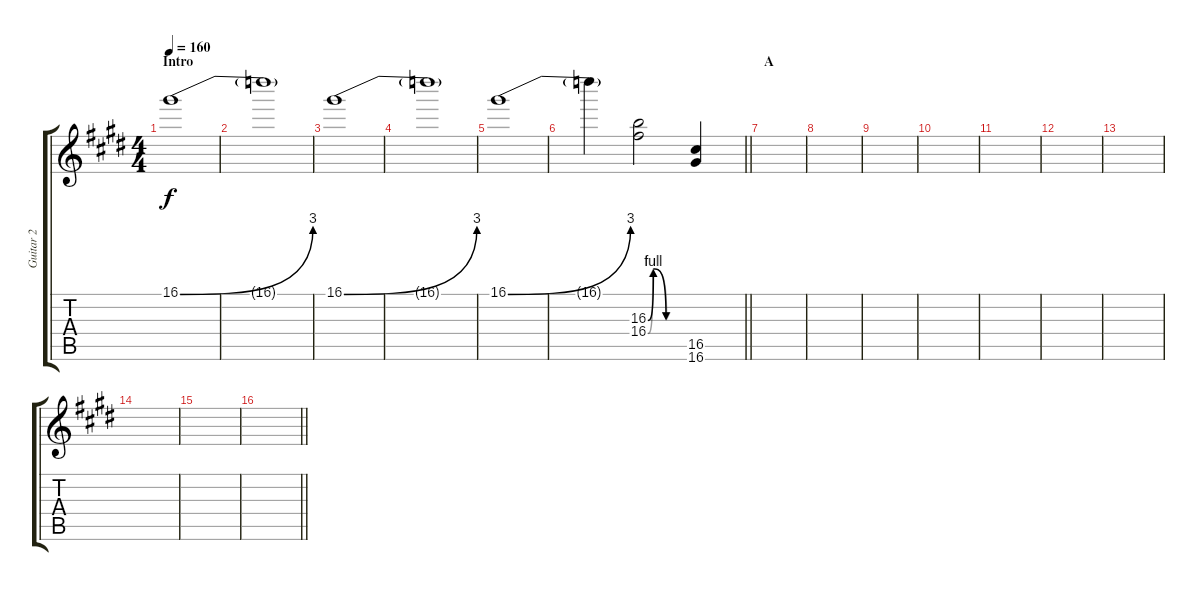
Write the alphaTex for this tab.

\track ("Guitar 2" "Guitar 2") {instrument overdrivenguitar}
\staff {score tabs}
\tuning (E4 B3 G3 D3 A2 E2) {hide}
\ts (4 4)
\section ("" "Intro")
\tempo 160
\clef g2
\ks e
16.1{be (bend 0 0 60 12)}.1{dy f instrument overdrivenguitar} |
16.1{t}.1 |
16.1{be (bend 0 0 60 12)}.1 |
16.1{t}.1 |
16.1{be (bend 0 0 60 12)}.1 |
\barLineRight lightlight
16.1{t}.4 (16.3{be (custom 0 0 9 4 30 0 60 0)} 16.4{be (custom 0 0 8 4 31 0 45 0 60 0)}).2 (16.5 16.6).4 |
\section ("" "A")
|
|
|
|
|
|
|
|
|
\barLineRight lightlight
